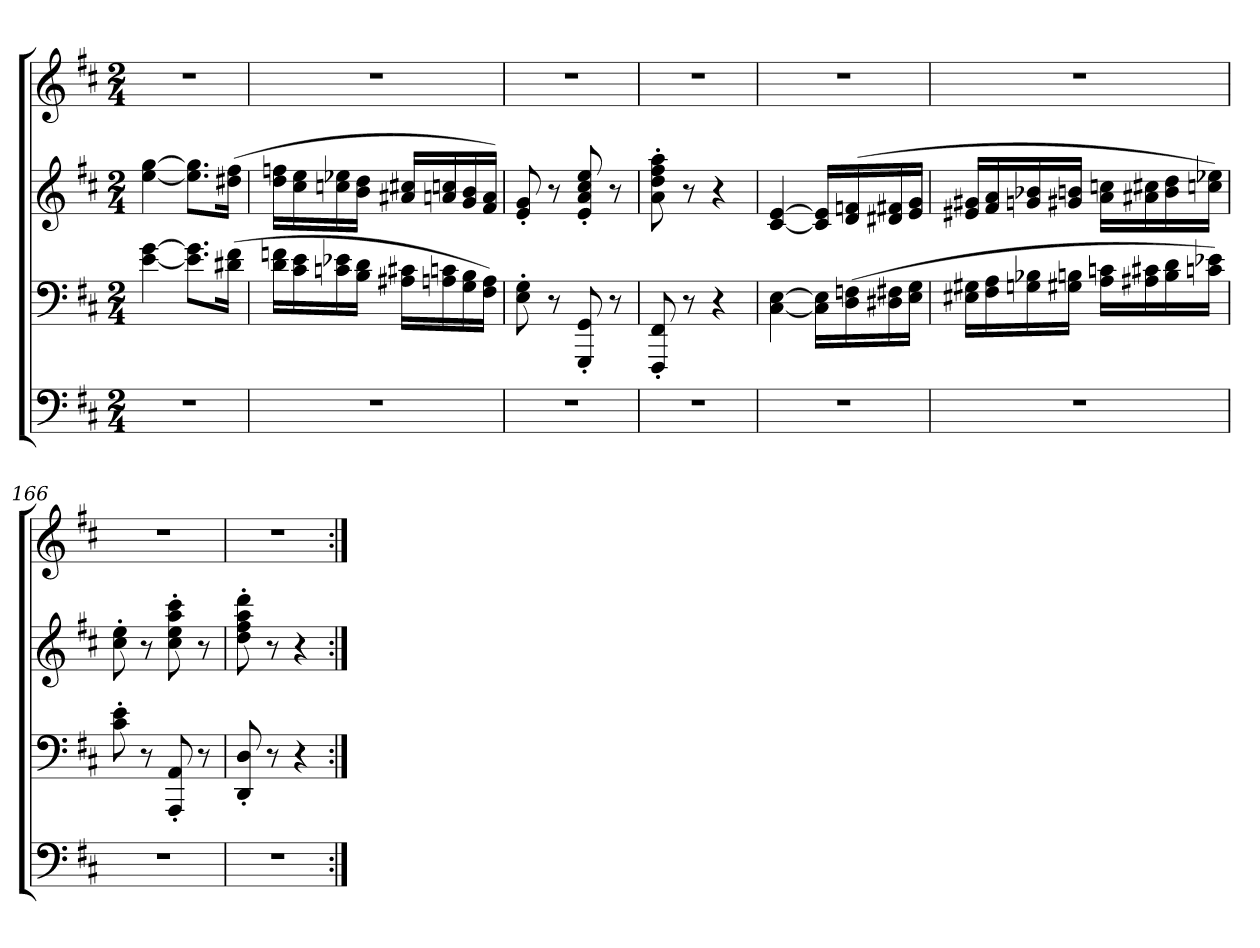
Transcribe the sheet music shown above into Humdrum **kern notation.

**kern	**kern	**kern	**kern
*part4	*part3	*part2	*part1
*staff4	*staff3	*staff2	*staff1
*clefF4	*clefF4	*clefG2	*clefG2
*k[f#c#]	*k[f#c#]	*k[f#c#]	*k[f#c#]
*D:	*D:	*D:	*D:
*M2/4	*M2/4	*M2/4	*M2/4
=	=	=	=
2r	[4e [4g	[4ee [4gg	2r
.	8.e] 8.g]L	8.ee] 8.gg]L	.
.	(16d#X 16f#Jk	(16dd#X 16ff#Jk	.
=161	=161	=161	=161
2r	16d 16fnLL	16dd 16ffnLL	2r
.	16c# 16e	16cc# 16ee	.
.	16cn 16e-X	16ccn 16ee-X	.
.	16B 16dJJ	16b 16ddJJ	.
.	16A#X 16c#XLL	16a#X 16cc#XLL	.
.	16An 16cn	16an 16ccn	.
.	16G 16B	16g 16b	.
.	16F# 16AJJ)	16f# 16aJJ)	.
=162	=162	=162	=162
2r	8E' 8G'	8e' 8g'	2r
.	8r	8r	.
.	8GGG' 8GG'	8e' 8a' 8cc#' 8ee'	.
.	8r	8r	.
=163	=163	=163	=163
2r	8FFF#' 8FF#'	8a' 8dd' 8ff#' 8aa'	2r
.	8r	8r	.
.	4r	4r	.
=164	=164	=164	=164
2r	[4C# [4E	[4c# [4e	2r
.	16C#] 16E]LL	16c#] 16e]LL	.
.	(16D 16Fn	(16d 16fn	.
.	16D#X 16F#X	16d#X 16f#X	.
.	16E 16GJJ	16e 16gJJ	.
=165	=165	=165	=165
2r	16E#X 16G#XLL	16e#X 16g#XLL	2r
.	16F# 16A	16f# 16a	.
.	16Gn 16B-X	16gn 16b-X	.
.	16G#X 16BnJJ	16g#X 16bnJJ	.
.	16A 16cnLL	16a 16ccnLL	.
.	16A#X 16c#X	16a#X 16cc#X	.
.	16B 16d	16b 16dd	.
.	16cn 16e-XJJ)	16ccn 16ee-XJJ)	.
=166	=166	=166	=166
2r	8c#' 8e'	8cc#' 8ee'	2r
.	8r	8r	.
.	8AAA' 8AA'	8cc#' 8ee' 8aa' 8ccc#'	.
.	8r	8r	.
=167	=167	=167	=167
2r	8DD' 8D'	8dd' 8ff#' 8aa' 8ddd'	2r
.	8r	8r	.
.	4r	4r	.
=:|!	=:|!	=:|!	=:|!
*-	*-	*-	*-
